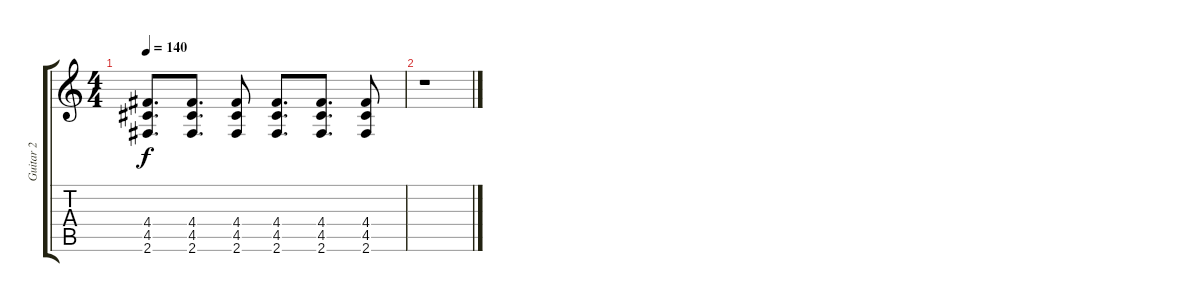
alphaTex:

\track ("Guitar 2" "Guitar 2") {instrument distortionguitar}
\staff {score tabs}
\tuning (E4 B3 G3 D3 A2 E2) {hide}
\ts (4 4)
\tempo 140
\clef g2
\ks c
(4.4 4.5 2.6).8{d dy f} (4.4 4.5 2.6).8{d} (4.4 4.5 2.6).8 (4.4 4.5 2.6).8{d} (4.4 4.5 2.6).8{d} (4.4 4.5 2.6).8 |
r.1
